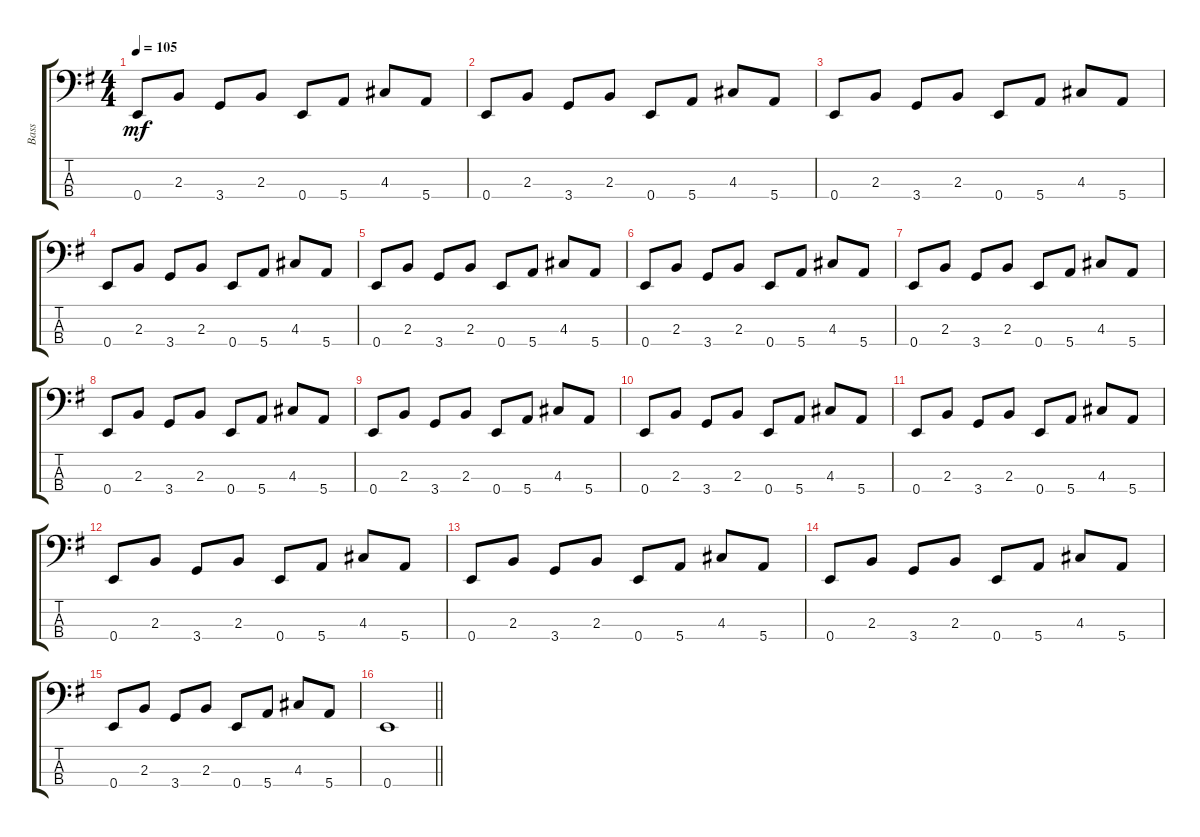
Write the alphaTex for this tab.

\track ("Bass" "Bass") {instrument electricbassfinger}
\staff {score tabs}
\tuning (G2 D2 A1 E1) {hide}
\ts (4 4)
\tempo 105
\clef f4
\ks eminor
0.4.8{dy mf} 2.3.8 3.4.8 2.3.8 0.4.8 5.4.8 4.3.8 5.4.8 |
0.4.8 2.3.8 3.4.8 2.3.8 0.4.8 5.4.8 4.3.8 5.4.8 |
0.4.8 2.3.8 3.4.8 2.3.8 0.4.8 5.4.8 4.3.8 5.4.8 |
0.4.8 2.3.8 3.4.8 2.3.8 0.4.8 5.4.8 4.3.8 5.4.8 |
0.4.8 2.3.8 3.4.8 2.3.8 0.4.8 5.4.8 4.3.8 5.4.8 |
0.4.8 2.3.8 3.4.8 2.3.8 0.4.8 5.4.8 4.3.8 5.4.8 |
0.4.8 2.3.8 3.4.8 2.3.8 0.4.8 5.4.8 4.3.8 5.4.8 |
0.4.8 2.3.8 3.4.8 2.3.8 0.4.8 5.4.8 4.3.8 5.4.8 |
0.4.8 2.3.8 3.4.8 2.3.8 0.4.8 5.4.8 4.3.8 5.4.8 |
0.4.8 2.3.8 3.4.8 2.3.8 0.4.8 5.4.8 4.3.8 5.4.8 |
0.4.8 2.3.8 3.4.8 2.3.8 0.4.8 5.4.8 4.3.8 5.4.8 |
0.4.8 2.3.8 3.4.8 2.3.8 0.4.8 5.4.8 4.3.8 5.4.8 |
0.4.8 2.3.8 3.4.8 2.3.8 0.4.8 5.4.8 4.3.8 5.4.8 |
0.4.8 2.3.8 3.4.8 2.3.8 0.4.8 5.4.8 4.3.8 5.4.8 |
0.4.8 2.3.8 3.4.8 2.3.8 0.4.8 5.4.8 4.3.8 5.4.8 |
\barLineRight lightlight
0.4.1
